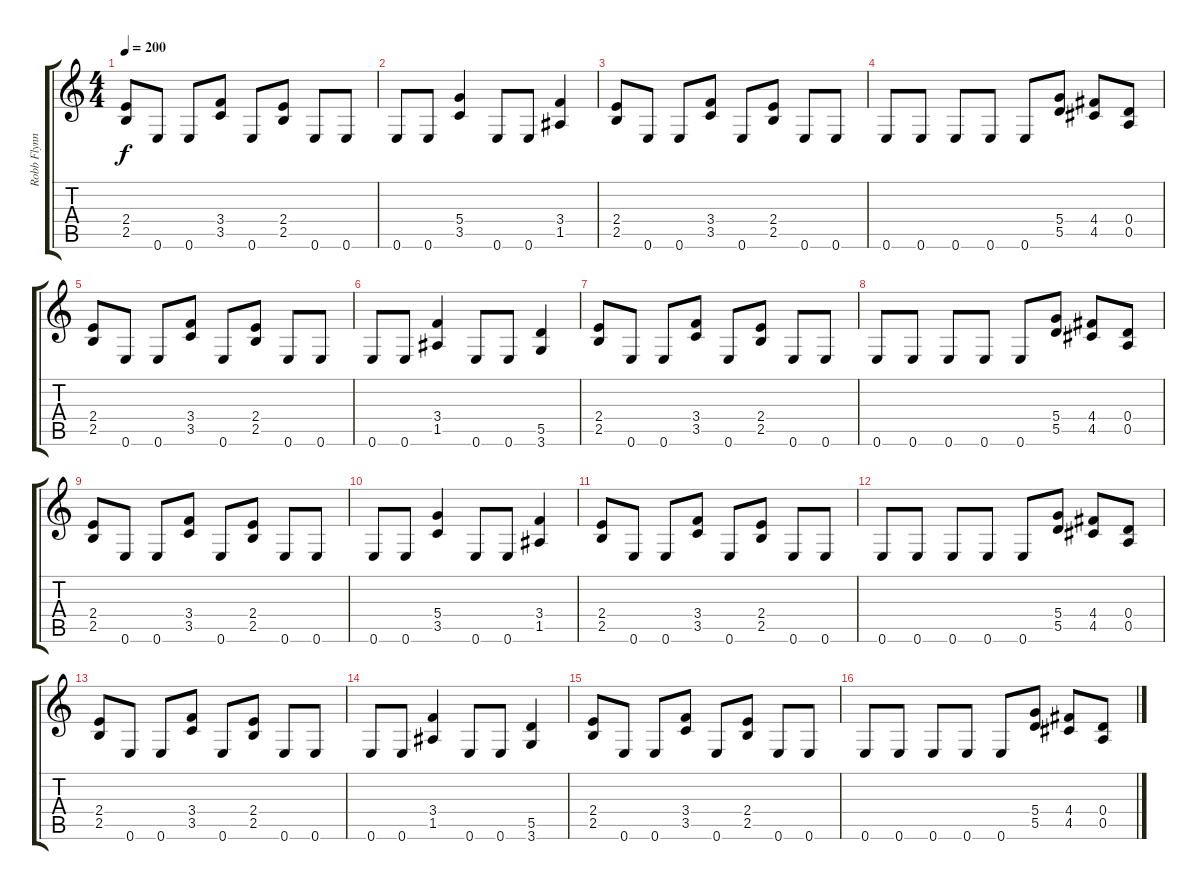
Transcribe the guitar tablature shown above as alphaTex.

\track ("Robb Flynn" "Robb Flynn") {instrument distortionguitar}
\staff {score tabs}
\tuning (E4 B3 G3 D3 A2 E2) {hide}
\ts (4 4)
\tempo 200
\clef g2
\ks c
(2.4 2.5).8{dy f} 0.6.8 0.6.8 (3.4 3.5).8 0.6.8 (2.4 2.5).8 0.6.8 0.6.8 |
0.6.8 0.6.8 (5.4 3.5).4 0.6.8 0.6.8 (3.4 1.5).4 |
(2.4 2.5).8 0.6.8 0.6.8 (3.4 3.5).8 0.6.8 (2.4 2.5).8 0.6.8 0.6.8 |
0.6.8 0.6.8 0.6.8 0.6.8 0.6.8 (5.4 5.5).8 (4.4 4.5).8 (0.4 0.5).8 |
(2.4 2.5).8 0.6.8 0.6.8 (3.4 3.5).8 0.6.8 (2.4 2.5).8 0.6.8 0.6.8 |
0.6.8 0.6.8 (3.4 1.5).4 0.6.8 0.6.8 (5.5 3.6).4 |
(2.4 2.5).8 0.6.8 0.6.8 (3.4 3.5).8 0.6.8 (2.4 2.5).8 0.6.8 0.6.8 |
0.6.8 0.6.8 0.6.8 0.6.8 0.6.8 (5.4 5.5).8 (4.4 4.5).8 (0.4 0.5).8 |
(2.4 2.5).8 0.6.8 0.6.8 (3.4 3.5).8 0.6.8 (2.4 2.5).8 0.6.8 0.6.8 |
0.6.8 0.6.8 (5.4 3.5).4 0.6.8 0.6.8 (3.4 1.5).4 |
(2.4 2.5).8 0.6.8 0.6.8 (3.4 3.5).8 0.6.8 (2.4 2.5).8 0.6.8 0.6.8 |
0.6.8 0.6.8 0.6.8 0.6.8 0.6.8 (5.4 5.5).8 (4.4 4.5).8 (0.4 0.5).8 |
(2.4 2.5).8 0.6.8 0.6.8 (3.4 3.5).8 0.6.8 (2.4 2.5).8 0.6.8 0.6.8 |
0.6.8 0.6.8 (3.4 1.5).4 0.6.8 0.6.8 (5.5 3.6).4 |
(2.4 2.5).8 0.6.8 0.6.8 (3.4 3.5).8 0.6.8 (2.4 2.5).8 0.6.8 0.6.8 |
0.6.8 0.6.8 0.6.8 0.6.8 0.6.8 (5.4 5.5).8 (4.4 4.5).8 (0.4 0.5).8
